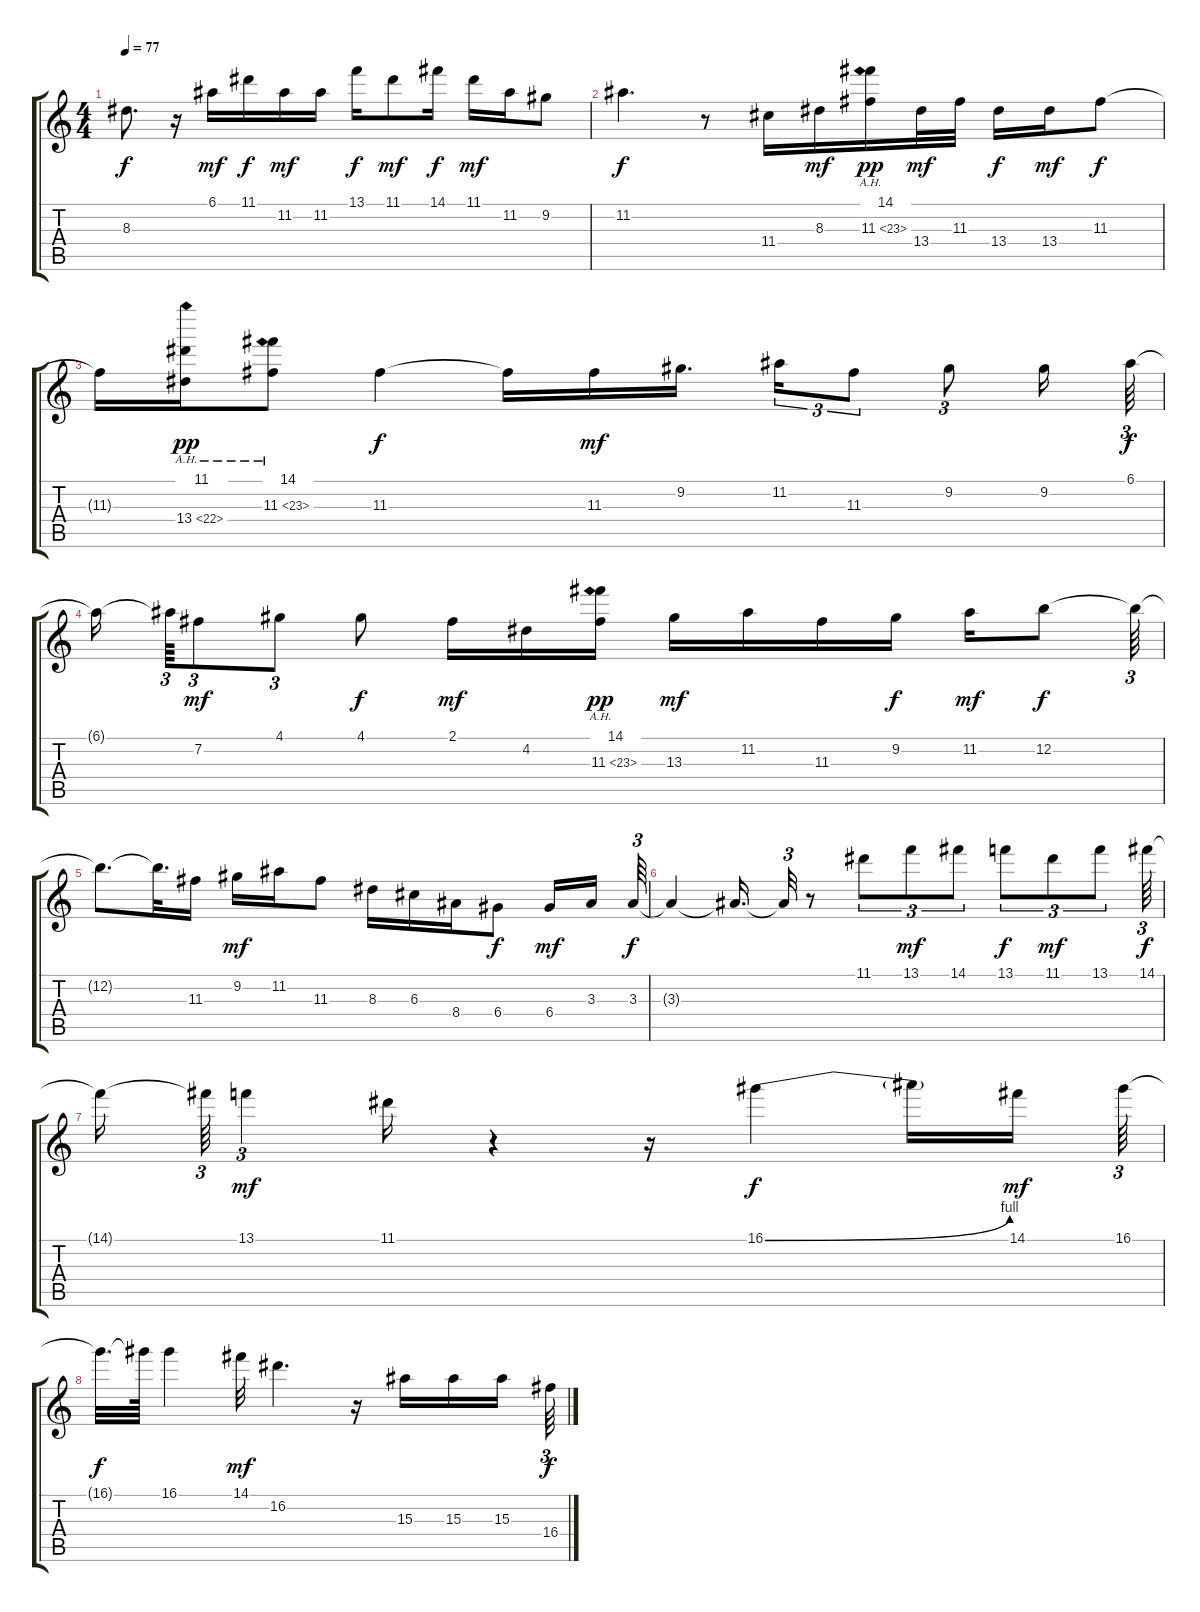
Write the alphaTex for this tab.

\track "" {instrument distortionguitar}
\staff {score tabs}
\tuning (E4 B3 G3 D3 A2 E2) {hide}
\ts (4 4)
\tempo 77
\clef g2
\ks c
8.3{t}.8{d dy f} r.16 6.1.16{dy mf} 11.1.16{dy f} 11.2.16{dy mf} 11.2.16 13.1.16{dy f} 11.1.8{dy mf} 14.1.16{dy f} 11.1.16{dy mf} 11.2.16 9.2.8 |
11.2.4{d dy f} r.8 11.4.16 8.3.16{dy mf} (14.1 11.3{ah 12}).16{dy pp} 13.4.32{dy mf} 11.3.32 13.4.16{dy f} 13.4.16{dy mf} 11.3.8{dy f} |
11.3{t}.16 (11.1 13.4{ah 9}).16{dy pp} (14.1 11.3{ah 12}).8 11.3.4{dy f} 11.3{t}.16 11.3.16{dy mf} 9.2.16{d beam splitsecondary} 11.2.16{tu (3 2)} 11.3.8{tu (3 2)} 9.2.8{tu (3 2)} 9.2.16 6.1.64{tu (3 2) dy f} |
6.1{t}.16{beam splitsecondary} 6.1{t}.64{tu (3 2)} 7.2.8{tu (3 2) dy mf} 4.1.8{tu (3 2)} 4.1.8{dy f} 2.1.16{dy mf} 4.2.16 (14.1 11.3{ah 12}).16{dy pp} 13.3.16{dy mf} 11.2.16 11.3.16 9.2.16{dy f} 11.2.16{dy mf} 12.2.8{dy f} 12.2{t}.64{tu (3 2)} |
12.2{t}.8{d} 12.2{t}.32{d} 11.3.16 9.2.16{dy mf} 11.2.16 11.3.8 8.3.16 6.3.16 8.4.16 6.4.8{dy f} 6.4.16{dy mf} 3.3.16{beam splitsecondary} 3.3.64{tu (3 2) dy f} |
3.3{t}.4 3.3{t}.16{d} 3.3{t}.32{tu (3 2)} r.8 11.1.8{tu (3 2)} 13.1.8{tu (3 2) dy mf} 14.1.8{tu (3 2)} 13.1.8{tu (3 2) dy f} 11.1.8{tu (3 2) dy mf} 13.1.8{tu (3 2)} 14.1.64{tu (3 2) dy f} |
14.1{t}.16 14.1{t}.64{tu (3 2)} 13.1.4{tu (3 2) dy mf} 11.1.16 r.4 r.16 16.1{be (bend 0 0 60 4)}.4{dy f} 16.1{t}.16 14.1.16{dy mf beam splitsecondary} 16.1.64{tu (3 2)} |
16.1{t}.32{d dy f} 16.1{t}.64 16.1.4 14.1.32{dy mf} 16.2.4{d} r.16 15.3.16 15.3.16 15.3.16{beam splitsecondary} 16.4.64{tu (3 2) dy f}
